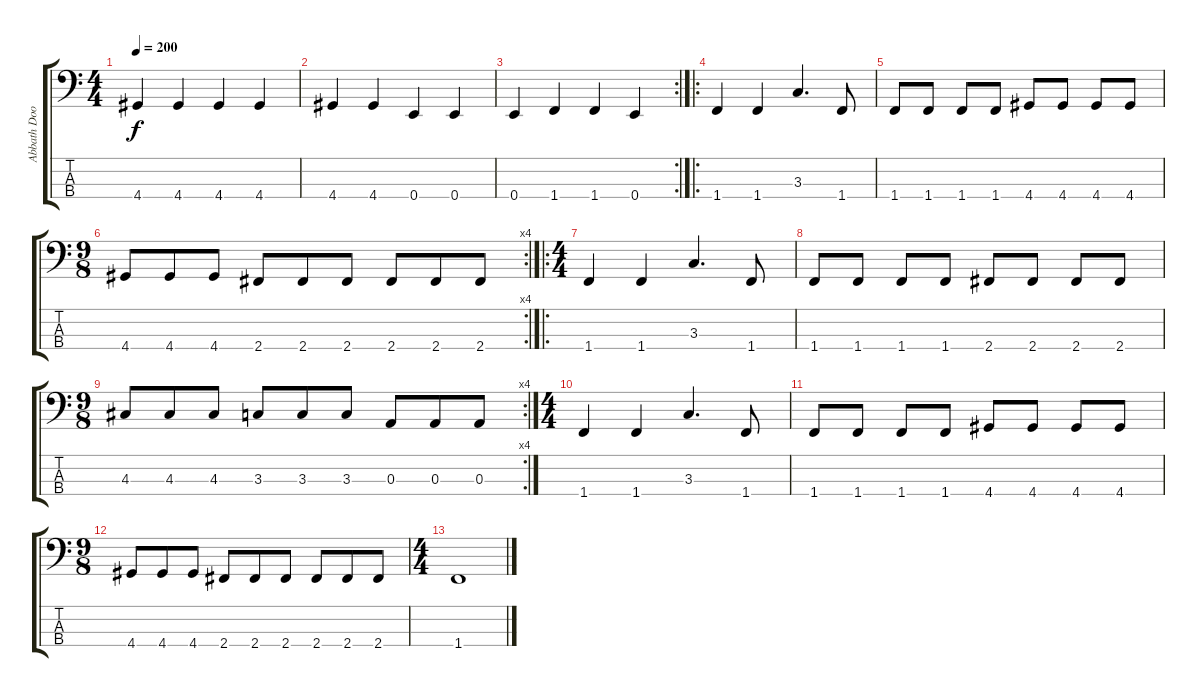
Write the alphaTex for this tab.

\track ("Abbath Doom Occulta" "Abbath Doo") {instrument electricbassfinger}
\staff {score tabs}
\tuning (G2 D2 A1 E1) {hide}
\ts (4 4)
\tempo 200
\clef f4
\ks c
4.4.4{dy f} 4.4.4 4.4.4 4.4.4 |
4.4.4 4.4.4 0.4.4 0.4.4 |
\rc 2
0.4.4 1.4.4 1.4.4 0.4.4 |
\ro
1.4.4 1.4.4 3.3.4{d} 1.4.8 |
1.4.8 1.4.8 1.4.8 1.4.8 4.4.8 4.4.8 4.4.8 4.4.8 |
\rc 4
\ts (9 8)
4.4.8 4.4.8 4.4.8 2.4.8 2.4.8 2.4.8 2.4.8 2.4.8 2.4.8 |
\ro
\ts (4 4)
1.4.4 1.4.4 3.3.4{d} 1.4.8 |
1.4.8 1.4.8 1.4.8 1.4.8 2.4.8 2.4.8 2.4.8 2.4.8 |
\rc 4
\ts (9 8)
4.3.8 4.3.8 4.3.8 3.3.8 3.3.8 3.3.8 0.3.8 0.3.8 0.3.8 |
\ts (4 4)
1.4.4 1.4.4 3.3.4{d} 1.4.8 |
1.4.8 1.4.8 1.4.8 1.4.8 4.4.8 4.4.8 4.4.8 4.4.8 |
\ts (9 8)
4.4.8 4.4.8 4.4.8 2.4.8 2.4.8 2.4.8 2.4.8 2.4.8 2.4.8 |
\ts (4 4)
1.4.1
